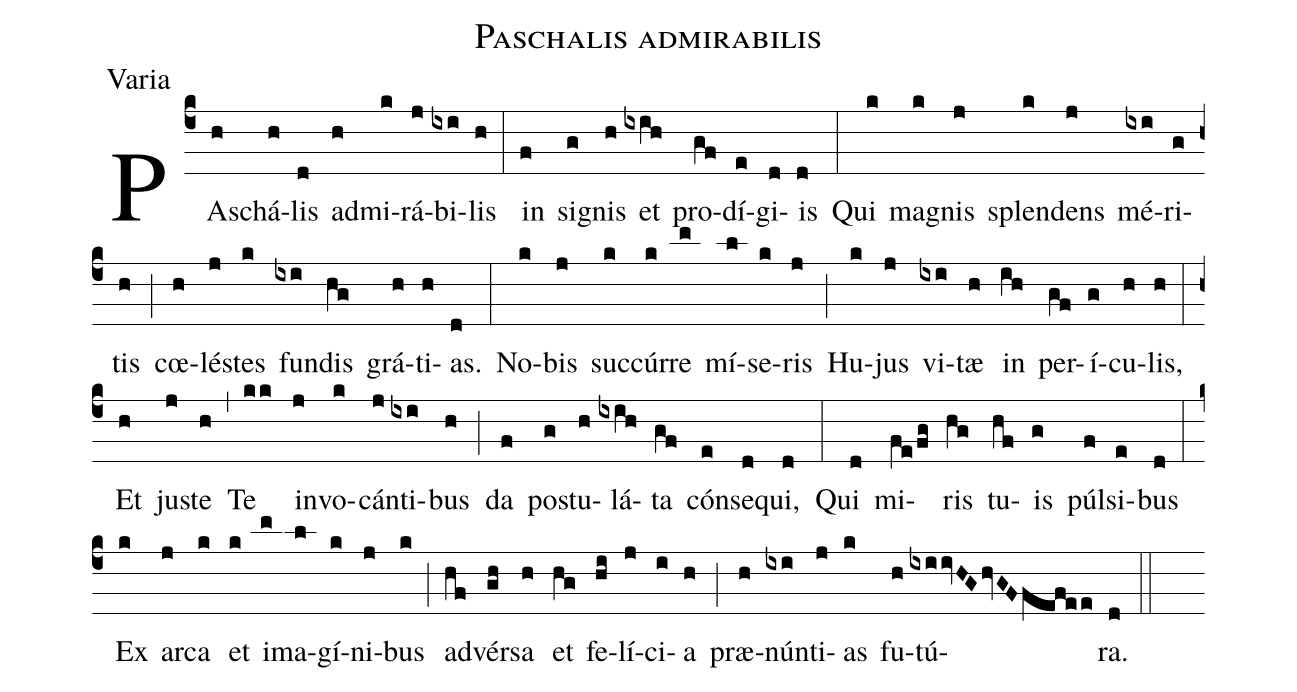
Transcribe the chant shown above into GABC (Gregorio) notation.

name:Paschalis admirabilis;
office-part:Varia;
%%
(c4)PAs(h)chá(h)lis(d) ad(h)mi(k)rá(j)bi(ixi)lis(h) (:) in(f) si(g)gnis(h) et(ixih) pro(gf)dí(e)gi(d)is(d) (:) Qui(k) ma(k)gnis(j) splen(k)dens(j) mé(ixi)ri(g)tis(h) (;) cœ(h)lé(j)stes(k) fun(ixi)dis(hg) grá(h)ti(h)as.(d) (:) No(k)bis(j) suc(k)cúr(k)re(m) mí(l)se(k)ris(j) (;) Hu(k)jus(j) vi(ixi)tæ(h) in(ih) per(gf)í(g)cu(h)lis,(h) (:) Et(h) ju(j)ste(h) (,) Te(kk) in(j)vo(k)cán(j)ti(ixi)bus(h) (;) da(f) post(g)u(h)lá(ixih)ta(gf) cón(e)se(d)qui,(d) (:) Qui(d) mi(fe/fg)ris(hg) tu(hf)is(g) púl(f)si(e)bus(d) (:) Ex(k) ar(j)ca(k) et(k) i(m)ma(l)gí(k)ni(j)bus(k) (;) ad(hf)vér(gh)sa(h) et(hg) fe(hi)lí(j)ci(i)a(h) (;) præ(h)nún(ixi)ti(j)as(k) fu(h)tú(ixiivHGhvGFfefee)ra.(d) (::)
